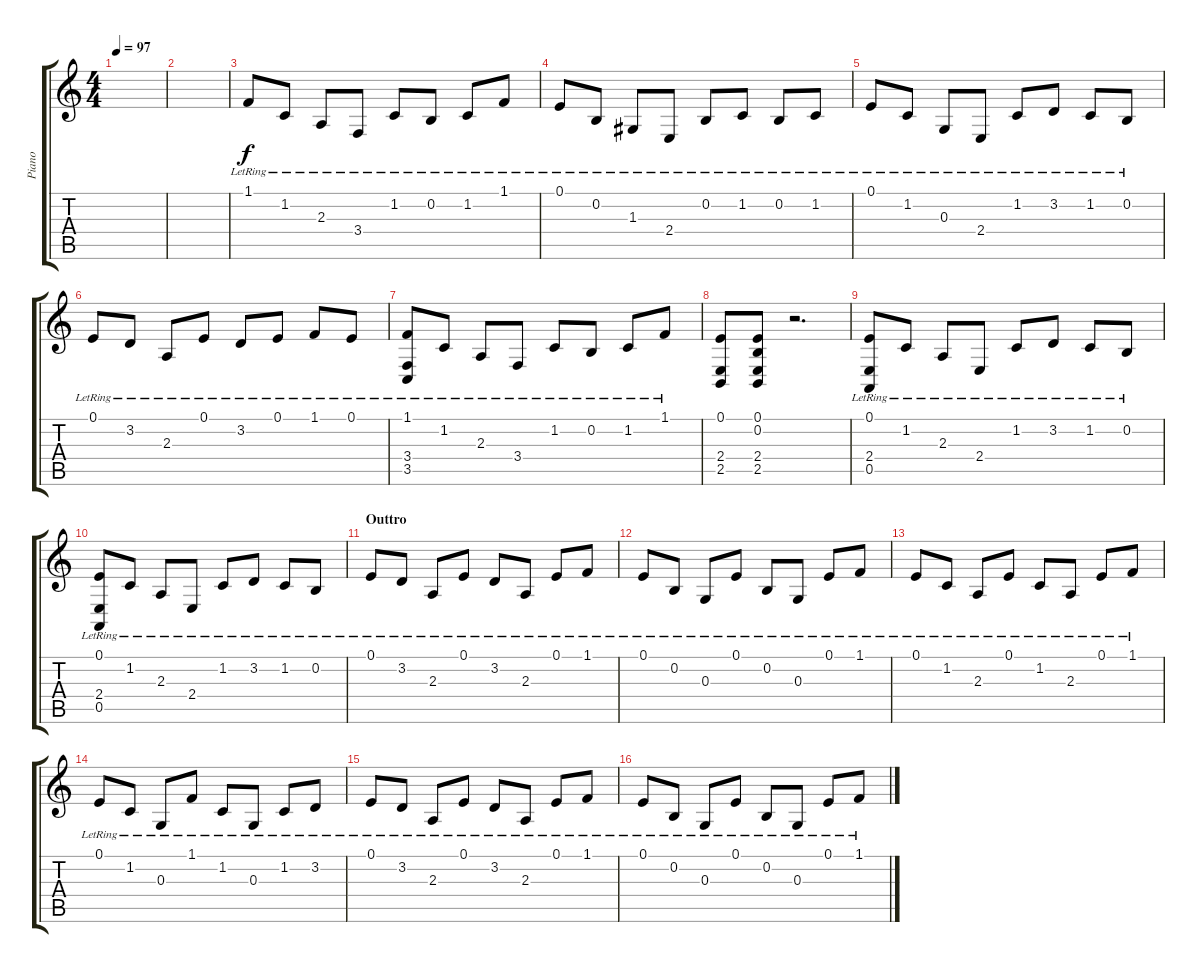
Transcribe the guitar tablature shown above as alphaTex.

\track ("Piano" "Piano") {instrument acousticgrandpiano}
\staff {score tabs}
\tuning (E4 B3 G3 D3 A2 E2) {hide}
\ts (4 4)
\tempo 97
\clef g2
\ks c
|
|
1.1{lr}.8 1.2{lr}.8 2.3{lr}.8 3.4{lr}.8 1.2{lr}.8 0.2{lr}.8 1.2{lr}.8 1.1{lr}.8 |
0.1{lr}.8 0.2{lr}.8 1.3{lr}.8 2.4{lr}.8 0.2{lr}.8 1.2{lr}.8 0.2{lr}.8 1.2{lr}.8 |
0.1{lr}.8 1.2{lr}.8 0.3{lr}.8 2.4{lr}.8 1.2{lr}.8 3.2{lr}.8 1.2{lr}.8 0.2{lr}.8 |
0.1{lr}.8 3.2{lr}.8 2.3{lr}.8 0.1{lr}.8 3.2{lr}.8 0.1{lr}.8 1.1{lr}.8 0.1{lr}.8 |
(1.1{lr} 3.4{lr} 3.5{lr}).8 1.2{lr}.8 2.3{lr}.8 3.4{lr}.8 1.2{lr}.8 0.2{lr}.8 1.2{lr}.8 1.1{lr}.8 |
(0.1 2.4 2.5).8 (0.1 0.2 2.4 2.5).8 r.2{d} |
(0.1{lr} 2.4{lr} 0.5{lr}).8 1.2{lr}.8 2.3{lr}.8 2.4{lr}.8 1.2{lr}.8 3.2{lr}.8 1.2{lr}.8 0.2{lr}.8 |
(0.1{lr} 2.4{lr} 0.5{lr}).8 1.2{lr}.8 2.3{lr}.8 2.4{lr}.8 1.2{lr}.8 3.2{lr}.8 1.2{lr}.8 0.2{lr}.8 |
\section ("" "Outtro")
0.1{lr}.8 3.2{lr}.8 2.3{lr}.8 0.1{lr}.8 3.2{lr}.8 2.3{lr}.8 0.1{lr}.8 1.1{lr}.8 |
0.1{lr}.8 0.2{lr}.8 0.3{lr}.8 0.1{lr}.8 0.2{lr}.8 0.3{lr}.8 0.1{lr}.8 1.1{lr}.8 |
0.1{lr}.8 1.2{lr}.8 2.3{lr}.8 0.1{lr}.8 1.2{lr}.8 2.3{lr}.8 0.1{lr}.8 1.1{lr}.8 |
0.1{lr}.8 1.2{lr}.8 0.3{lr}.8 1.1{lr}.8 1.2{lr}.8 0.3{lr}.8 1.2{lr}.8 3.2{lr}.8 |
0.1{lr}.8 3.2{lr}.8 2.3{lr}.8 0.1{lr}.8 3.2{lr}.8 2.3{lr}.8 0.1{lr}.8 1.1{lr}.8 |
0.1{lr}.8 0.2{lr}.8 0.3{lr}.8 0.1{lr}.8 0.2{lr}.8 0.3{lr}.8 0.1{lr}.8 1.1{lr}.8
